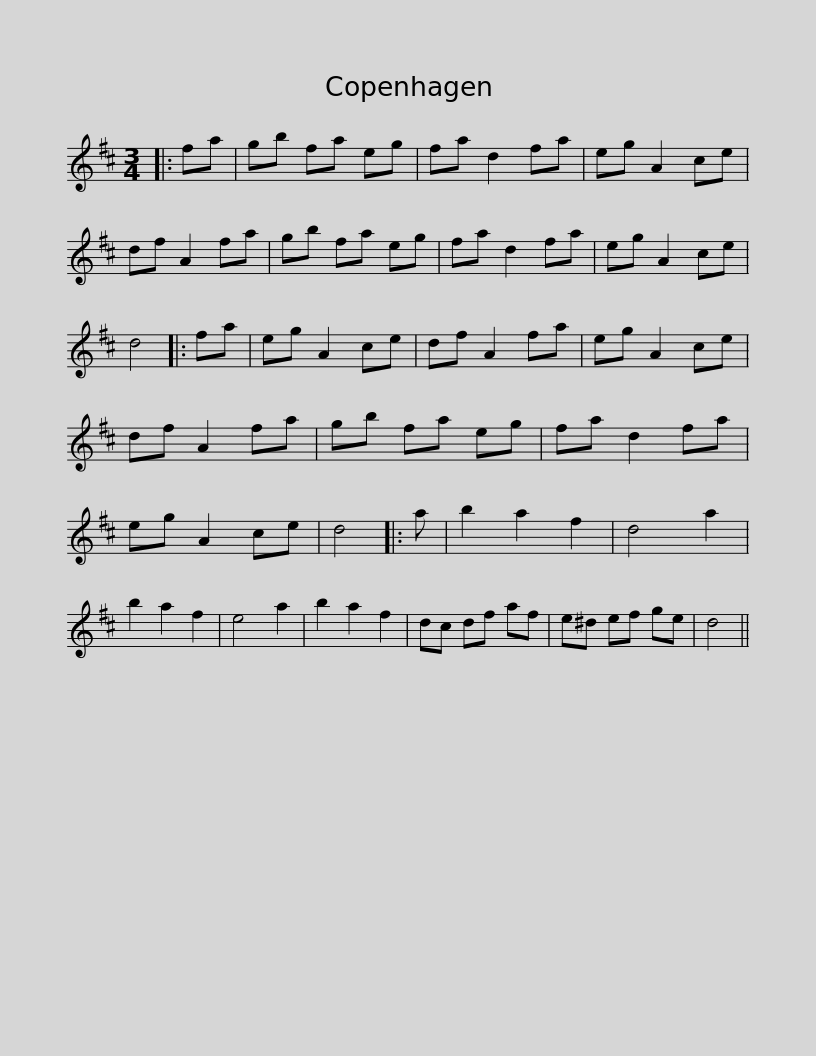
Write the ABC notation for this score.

X:1
L:1/8
M:3/4
I:linebreak $
K:D
V:1 treble
V:1
|: fa | gb fa eg | fa d2 fa | eg A2 ce | df A2 fa | %5
 gb fa eg | fa d2 fa | eg A2 ce | d4 |:$ fa | %10
 eg A2 ce | df A2 fa | eg A2 ce | df A2 fa | gb fa eg | %15
 fa d2 fa | eg A2 ce | d4 |: a |$ b2 a2 f2 | %20
 d4 a2 | b2 a2 f2 | e4 a2 | b2 a2 f2 | dc df af | %25
 e^d ef ge | d4 || %27
